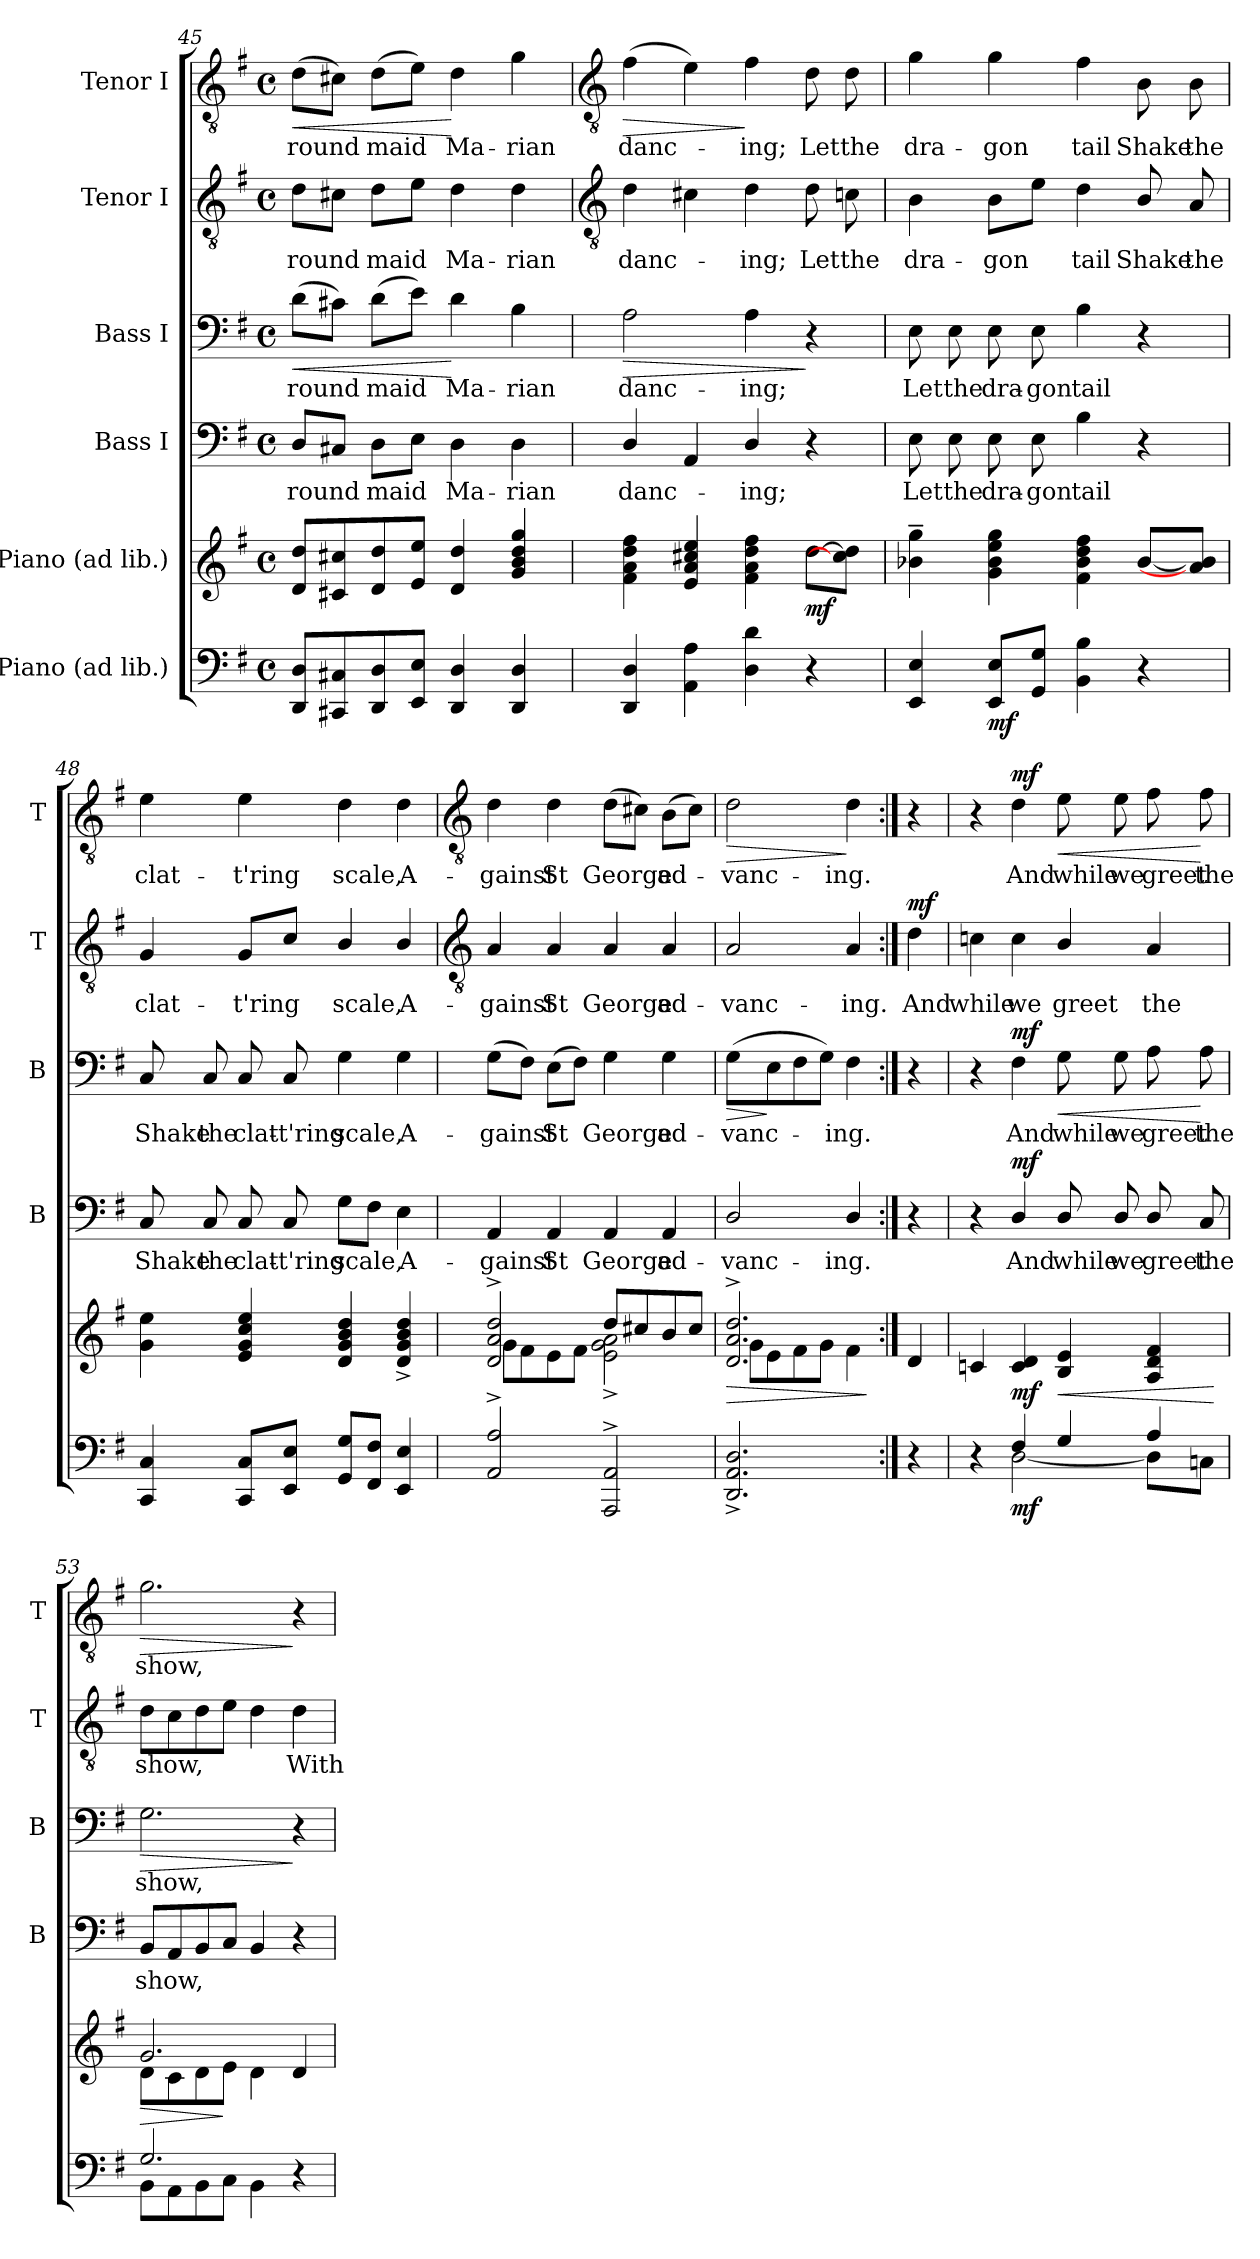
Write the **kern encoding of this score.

**kern	**dynam	**kern	**dynam	**kern	**text	**dynam	**kern	**text	**dynam	**kern	**text	**dynam	**kern	**text	**dynam
*part6	*part6	*part5	*part5	*part4	*part4	*part4	*part3	*part3	*part3	*part2	*part2	*part2	*part1	*part1	*part1
*staff6	*staff6	*staff5	*staff5	*staff4	*staff4	*staff4	*staff3	*staff3	*staff3	*staff2	*staff2	*staff2	*staff1	*staff1	*staff1
*I"Piano (ad lib.)	*	*I"Piano (ad lib.)	*	*I"Bass I	*	*	*I"Bass I	*	*	*I"Tenor I	*	*	*I"Tenor I	*	*
*	*	*	*	*I'B	*	*	*I'B	*	*	*I'T	*	*	*I'T	*	*
*clefF4	*	*clefG2	*	*clefF4	*	*	*clefF4	*	*	*clefGv2	*	*	*clefGv2	*	*
*k[f#]	*	*k[f#]	*	*k[f#]	*	*	*k[f#]	*	*	*k[f#]	*	*	*k[f#]	*	*
*G:	*	*G:	*	*G:	*	*	*G:	*	*	*G:	*	*	*G:	*	*
*M4/4	*	*M4/4	*	*M4/4	*	*	*M4/4	*	*	*M4/4	*	*	*M4/4	*	*
*met(c)	*	*met(c)	*	*met(c)	*	*	*met(c)	*	*	*met(c)	*	*	*met(c)	*	*
=45	=45	=45	=45	=45	=45	=45	=45	=45	=45	=45	=45	=45	=45	=45	=45
*	*	*^	*	*	*	*	*	*	*	*	*	*	*	*	*
!	!	!	!	!	!	!LO:LY:b	!	!	!LO:LY:b	!LO:HP:b	!	!LO:LY:b	!	!	!LO:LY:b	!LO:HP:b
8DD 8DL	.	8d 8ddL	1ryy	.	8DL	round	.	(>8dL	round	<	8dL	round	.	(>8dL	round	<
8CC#X 8C#X	.	8c#X 8cc#X	.	.	8C#XJ	.	.	8c#XJ)	.	.	8c#XJ	.	.	8c#XJ)	.	.
!	!	!	!	!	!	!LO:LY:b	!	!	!LO:LY:b	!	!	!LO:LY:b	!	!	!LO:LY:b	!
8DD 8D	.	8d 8dd	.	.	8DL	maid	.	(>8dL	maid	.	8dL	maid	.	(>8dL	maid	.
8EE 8EJ	.	8e 8eeJ	.	.	8EJ	.	.	8eJ)	.	.	8eJ	.	.	8eJ)	.	.
!	!	!	!	!	!	!LO:LY:b	!	!	!LO:LY:b	!	!	!LO:LY:b	!	!	!LO:LY:b	!
4DD 4D	.	4d 4dd	.	.	4D	Ma-	.	4d	Ma-	[	4d	Ma-	.	4d	Ma-	[
!	!	!	!	!	!	!LO:LY:b	!	!	!LO:LY:b	!	!	!LO:LY:b	!	!	!LO:LY:b	!
4DD 4D	.	4g 4b 4dd 4gg	.	.	4D	-rian	.	4B	-rian	.	4d	-rian	.	4g	-rian	.
*	*	*v	*v	*	*	*	*	*	*	*	*	*	*	*	*	*
!!LO:LB:g=z
=46	=46	=46	=46	=46	=46	=46	=46	=46	=46	=46	=46	=46	=46	=46	=46
*	*	*	*	*	*	*	*	*	*	*clefGv2	*	*	*clefGv2	*	*
!	!	!	!	!	!LO:LY:b	!	!	!LO:LY:b	!LO:HP:b	!	!LO:LY:b	!	!	!LO:LY:b	!LO:HP:b
4DD 4D	.	4f# 4a 4dd 4ff#	.	4D/	danc-	.	2A	danc-	>	4d	danc-	.	(>4f#	danc-	>
4AA 4A	.	4e 4a 4cc#X 4ee	.	4AA/	.	.	.	.	.	4c#X	.	.	4e)	.	.
!	!	!	!	!	!LO:LY:b	!	!	!LO:LY:b	!	!	!LO:LY:b	!	!	!LO:LY:b	!
4D 4d	.	4f# 4a 4dd 4ff#	.	4D/	ing;	.	4A	-ing;	.	4d	ing;	.	4f#	ing;	]
!	!	!	!LO:DY:b	!	!	!	!	!	!	!	!LO:LY:b	!	!	!LO:LY:b	!
4r	.	[8ddL	mf	4r	.	.	4r	.	]	8d	Let	.	8d	Let	.
!	!	!	!	!	!	!	!	!	!	!	!LO:LY:b	!	!	!LO:LY:b	!
.	.	8cc] 8dd]J	.	.	.	.	.	.	.	8cn	the	.	8d	the	.
=47	=47	=47	=47	=47	=47	=47	=47	=47	=47	=47	=47	=47	=47	=47	=47
!	!	!	!	!	!LO:LY:b	!	!	!LO:LY:b	!	!	!LO:LY:b	!	!	!LO:LY:b	!
4EE 4E	.	4b-X~ 4gg~	.	8E	Let	.	8E	Let	.	4B	dra-	.	4g	dra-	.
!	!	!	!	!	!LO:LY:b	!	!	!LO:LY:b	!	!	!	!	!	!	!
.	.	.	.	8E	the	.	8E	the	.	.	.	.	.	.	.
!	!LO:DY:b	!	!	!	!LO:LY:b	!	!	!LO:LY:b	!	!	!LO:LY:b	!	!	!LO:LY:b	!
8EE 8EL	mf	4g 4b- 4ee 4gg	.	8E	dra-	.	8E	dra-	.	8BL	-gon	.	4g	-gon	.
!	!	!	!	!	!LO:LY:b	!	!	!LO:LY:b	!	!	!	!	!	!	!
8GG 8GJ	.	.	.	8E	-gon	.	8E	-gon	.	8eJ	.	.	.	.	.
!	!	!	!	!	!LO:LY:b	!	!	!LO:LY:b	!	!	!LO:LY:b	!	!	!LO:LY:b	!
4BB 4B	.	4f# 4b- 4dd 4ff#	.	4B	tail	.	4B	tail	.	4d	tail	.	4f#	tail	.
!	!	!	!	!	!	!	!	!	!	!	!LO:LY:b	!	!	!LO:LY:b	!
4r	.	[8b-L	.	4r	.	.	4r	.	.	8B/	Shake	.	8B	Shake	.
!	!	!	!	!	!	!	!	!	!	!	!LO:LY:b	!	!	!LO:LY:b	!
.	.	8a] 8b-]J	.	.	.	.	.	.	.	8A	the	.	8B	the	.
=48	=48	=48	=48	=48	=48	=48	=48	=48	=48	=48	=48	=48	=48	=48	=48
!	!	!	!	!	!LO:LY:b	!	!	!LO:LY:b	!	!	!LO:LY:b	!	!	!LO:LY:b	!
4CC 4C	.	4g 4ee	.	8C	-Shake	.	8C	Shake	.	4G	-clat-	.	4e	clat-	.
!	!	!	!	!	!LO:LY:b	!	!	!LO:LY:b	!	!	!	!	!	!	!
.	.	.	.	8C	the	.	8C	the	.	.	.	.	.	.	.
!	!	!	!	!	!LO:LY:b	!	!	!LO:LY:b	!	!	!LO:LY:b	!	!	!LO:LY:b	!
8CC 8CL	.	4e 4g 4cc 4ee	.	8C	clat-	.	8C	clat-	.	8GL	-t'ring	.	4e	-t'ring	.
!	!	!	!	!	!LO:LY:b	!	!	!LO:LY:b	!	!	!	!	!	!	!
8EE 8EJ	.	.	.	8C	-t'ring	.	8C	-t'ring	.	8cJ	.	.	.	.	.
!	!	!	!	!	!LO:LY:b	!	!	!LO:LY:b	!	!	!LO:LY:b	!	!	!LO:LY:b	!
8GG 8GL	.	4d 4g 4b 4dd	.	8GL	scale,	.	4G	scale,	.	4B/	scale,	.	4d	scale,	.
8FF# 8F#J	.	.	.	8F#J	.	.	.	.	.	.	.	.	.	.	.
!	!	!	!	!	!LO:LY:b	!	!	!LO:LY:b	!	!	!LO:LY:b	!	!	!LO:LY:b	!
4EE 4E	.	4d^ 4g^ 4b^ 4dd^	.	4E	A-	.	4G	A-	.	4B/	A-	.	4d	A-	.
!!LO:LB:g=z
=49	=49	=49	=49	=49	=49	=49	=49	=49	=49	=49	=49	=49	=49	=49	=49
*	*	*	*	*	*	*	*	*	*	*clefGv2	*	*	*clefGv2	*	*
*^	*	*^	*	*	*	*	*	*	*	*	*	*	*	*	*
!	!	!	!	!	!	!	!LO:LY:b	!	!	!LO:LY:b	!	!	!LO:LY:b	!	!	!LO:LY:b	!
2AA^ 2A^	1ryy	.	2d^ 2a^ 2dd^	8g\L	.	4AA	-gainst	.	(>8GL	-gainst	.	4A	gainst	.	4d	-gainst	.
.	.	.	.	8f#\	.	.	.	.	8F#J)	.	.	.	.	.	.	.	.
!	!	!	!	!	!	!	!LO:LY:b	!	!	!LO:LY:b	!	!	!LO:LY:b	!	!	!LO:LY:b	!
.	.	.	.	8e\	.	4AA	St	.	(>8EL	St	.	4A	St	.	4d	St	.
.	.	.	.	8f#\J	.	.	.	.	8F#J)	.	.	.	.	.	.	.	.
!	!	!	!	!	!	!	!LO:LY:b	!	!	!LO:LY:b	!	!	!LO:LY:b	!	!	!LO:LY:b	!
2AAA/^ 2AA/^	.	.	8dd/L	2e\^ 2g\^ 2a\^	.	4AA	George	.	4G	George	.	4A	George	.	(>8dL	George	.
.	.	.	8cc#X/	.	.	.	.	.	.	.	.	.	.	.	8c#XJ)	.	.
!	!	!	!	!	!	!	!LO:LY:b	!	!	!LO:LY:b	!	!	!LO:LY:b	!	!	!LO:LY:b	!
.	.	.	8b/	.	.	4AA	ad-	.	4G	ad-	.	4A	ad-	.	(>8BL	ad-	.
.	.	.	8cc#/J	.	.	.	.	.	.	.	.	.	.	.	8c#J)	.	.
=50	=50	=50	=50	=50	=50	=50	=50	=50	=50	=50	=50	=50	=50	=50	=50	=50	=50
!	!	!	!	!	!LO:HP:b	!	!LO:LY:b	!	!	!LO:LY:b	!LO:HP:b	!	!LO:LY:b	!	!	!LO:LY:b	!LO:HP:b
2.DD/^ 2.AA/^ 2.D/^	2.ryy	.	2.d^ 2.a^ 2.dd^	8g\L	>	2D/	vanc-	.	(>8GL	-vanc-	>	2A	vanc-	.	2d	-vanc-	>
.	.	.	.	8e\	.	.	.	.	8E	.	]	.	.	.	.	.	.
.	.	.	.	8f#\	.	.	.	.	8F#	.	.	.	.	.	.	.	.
.	.	.	.	8g\J	.	.	.	.	8GJ)	.	.	.	.	.	.	.	.
!	!	!	!	!	!	!	!LO:LY:b	!	!	!LO:LY:b	!	!	!LO:LY:b	!	!	!LO:LY:b	!
.	.	.	.	4f#\	.	4D/	-ing.	.	4F#	ing.	.	4A	-ing.	.	4d	-ing.	]
*v	*v	*	*	*	*	*	*	*	*	*	*	*	*	*	*	*	*
*	*	*v	*v	*	*	*	*	*	*	*	*	*	*	*	*	*
.	.	.	]	.	.	.	.	.	.	.	.	.	.	.	.
=51:|!	=51:|!	=51:|!	=51:|!	=51:|!	=51:|!	=51:|!	=51:|!	=51:|!	=51:|!	=51:|!	=51:|!	=51:|!	=51:|!	=51:|!	=51:|!
*^	*	*^	*	*	*	*	*	*	*	*	*	*	*	*	*
!	!	!	!	!	!	!	!	!	!	!	!	!	!LO:LY:b	!LO:DY:b	!	!	!
4ryy	4r	.	4d	4ryy	.	4r	.	.	4r	.	.	4d	And	mf	4r	.	.
=52	=52	=52	=52	=52	=52	=52	=52	=52	=52	=52	=52	=52	=52	=52	=52	=52	=52
!	!	!	!	!	!	!	!	!	!	!	!	!	!LO:LY:b	!	!	!	!
4ryy	4r	.	4cn	1ryy	.	4r	.	.	4r	.	.	4cn	while	.	4r	.	.
!	!	!LO:DY:b	!	!	!LO:DY:b	!	!LO:LY:b	!LO:DY:b	!	!LO:LY:b	!LO:DY:b	!	!LO:LY:b	!	!	!LO:LY:b	!LO:DY:b
4F#/	[2D\	mf	4c 4d	.	mf	4D/	And	mf	4F#	And	mf	4c	we	.	4d	And	mf
!	!	!	!	!	!LO:HP:b	!	!LO:LY:b	!	!	!LO:LY:b	!LO:HP:b	!	!LO:LY:b	!	!	!LO:LY:b	!LO:HP:b
4G/	.	.	4B 4e	.	<	8D/	while	.	8G	while	<	4B/	greet	.	8e	while	<
!	!	!	!	!	!	!	!LO:LY:b	!	!	!LO:LY:b	!	!	!	!	!	!LO:LY:b	!
.	.	.	.	.	.	8D/	we	.	8G	we	.	.	.	.	8e	we	.
!	!	!	!	!	!	!	!LO:LY:b	!	!	!LO:LY:b	!	!	!LO:LY:b	!	!	!LO:LY:b	!
4A/	8D\L]	.	4A 4d 4f#	.	.	8D/	greet	.	8A	greet	.	4A	the	.	8f#	greet	.
!	!	!	!	!	!	!	!LO:LY:b	!	!	!LO:LY:b	!	!	!	!	!	!LO:LY:b	!
.	8Cn\J	.	.	.	.	8C	the	.	8A	the	[	.	.	.	8f#	the	[
*v	*v	*	*	*	*	*	*	*	*	*	*	*	*	*	*	*	*
*	*	*v	*v	*	*	*	*	*	*	*	*	*	*	*	*	*
.	.	.	[	.	.	.	.	.	.	.	.	.	.	.	.
=53	=53	=53	=53	=53	=53	=53	=53	=53	=53	=53	=53	=53	=53	=53	=53
*^	*	*	*	*	*	*	*	*	*	*	*	*	*	*	*
!	!	!	!	!LO:HP:b	!	!	!	!	!	!	!	!	!	!	!	!
*	*	*	*^	*	*	*	*	*	*	*	*	*	*	*	*	*
!	!	!	!	!	!LO:HP:n=1:b	!	!LO:LY:b	!	!	!LO:LY:b	!LO:HP:b	!	!LO:LY:b	!	!	!LO:LY:b	!LO:HP:b
2.G/	8BB\L	.	2.g	8d\L	> >	8BBL	show,	.	2.G	show,	>	8dL	show,	.	2.g	show,	>
.	8AA\	.	.	8c\	.	8AA	.	.	.	.	.	8c	.	.	.	.	.
.	8BB\	.	.	8d\	.	8BB	.	.	.	.	.	8d	.	.	.	.	.
.	8C\J	.	.	8e\J	]	8CJ	.	.	.	.	.	8eJ	.	.	.	.	.
.	4BB\	.	.	4d\	.	4BB	.	.	.	.	.	4d	.	.	.	.	.
!	!	!	!	!	!	!	!	!	!	!	!	!	!LO:LY:b	!	!	!	!
4ryy	4r	.	4d	4ryy	]	4r	.	.	4r	.	]	4d	With	.	4r	.	]
*v	*v	*	*	*	*	*	*	*	*	*	*	*	*	*	*	*	*
*	*	*v	*v	*	*	*	*	*	*	*	*	*	*	*	*	*
=	=	=	=	=	=	=	=	=	=	=	=	=	=	=	=
*-	*-	*-	*-	*-	*-	*-	*-	*-	*-	*-	*-	*-	*-	*-	*-
